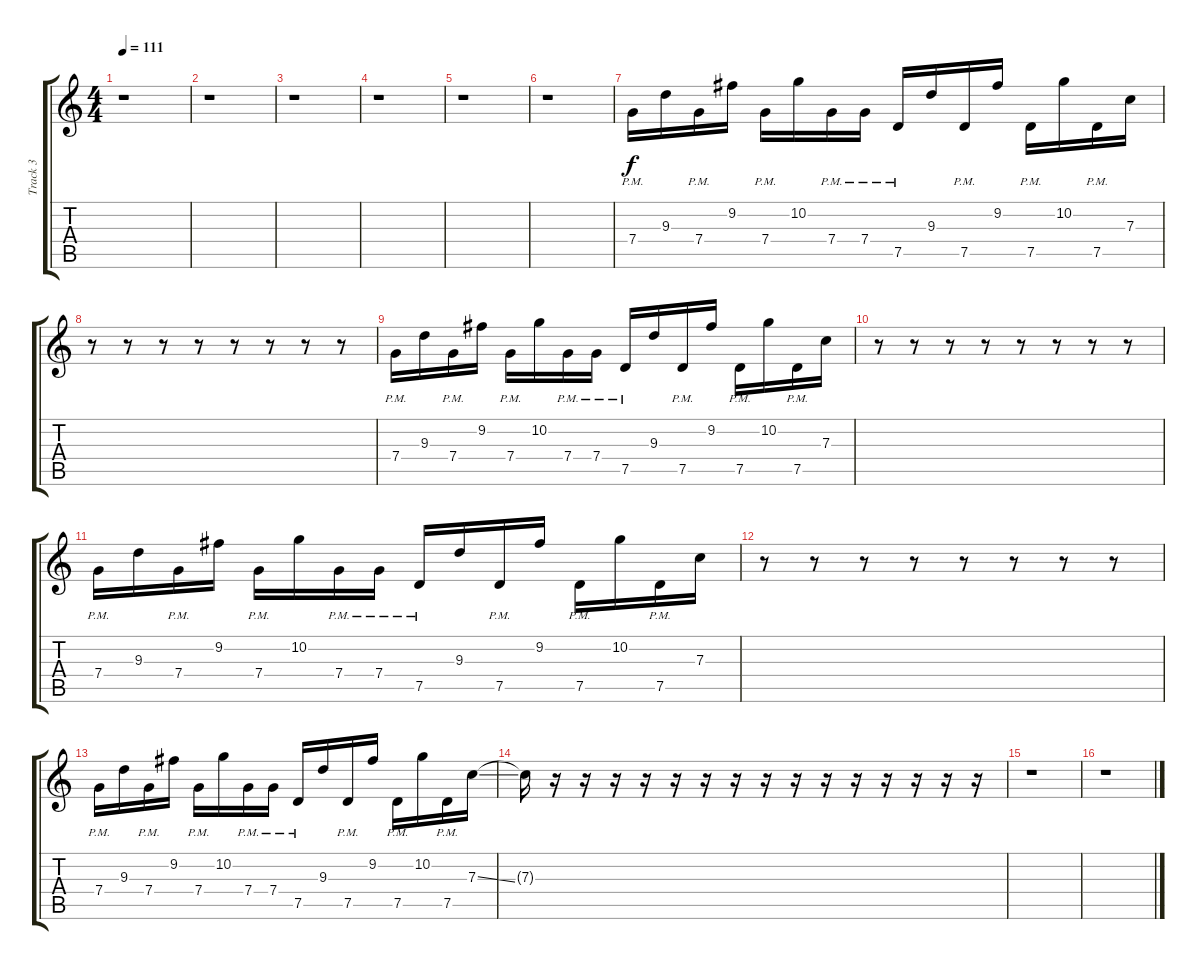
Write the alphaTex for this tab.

\track ("Track 3" "Track 3") {instrument distortionguitar}
\staff {score tabs}
\tuning (D4 A3 F3 C3 G2 C2) {hide}
\ts (4 4)
\tempo 111
\clef g2
\ks c
r.1{dy f} |
r.1 |
r.1 |
r.1 |
r.1 |
r.1 |
7.4{pm}.16 9.3.16 7.4{pm}.16 9.2.16 7.4{pm}.16 10.2.16 7.4{pm}.16 7.4{pm}.16 7.5{pm}.16 9.3.16 7.5{pm}.16 9.2.16 7.5{pm}.16 10.2.16 7.5{pm}.16 7.3.16 |
r.8 r.8 r.8 r.8 r.8 r.8 r.8 r.8 |
7.4{pm}.16 9.3.16 7.4{pm}.16 9.2.16 7.4{pm}.16 10.2.16 7.4{pm}.16 7.4{pm}.16 7.5{pm}.16 9.3.16 7.5{pm}.16 9.2.16 7.5{pm}.16 10.2.16 7.5{pm}.16 7.3.16 |
r.8 r.8 r.8 r.8 r.8 r.8 r.8 r.8 |
7.4{pm}.16 9.3.16 7.4{pm}.16 9.2.16 7.4{pm}.16 10.2.16 7.4{pm}.16 7.4{pm}.16 7.5{pm}.16 9.3.16 7.5{pm}.16 9.2.16 7.5{pm}.16 10.2.16 7.5{pm}.16 7.3.16 |
r.8 r.8 r.8 r.8 r.8 r.8 r.8 r.8 |
7.4{pm}.16 9.3.16 7.4{pm}.16 9.2.16 7.4{pm}.16 10.2.16 7.4{pm}.16 7.4{pm}.16 7.5{pm}.16 9.3.16 7.5{pm}.16 9.2.16 7.5{pm}.16 10.2.16 7.5{pm}.16 7.3{ss}.16 |
7.3{t}.16 r.16 r.16 r.16 r.16 r.16 r.16 r.16 r.16 r.16 r.16 r.16 r.16 r.16 r.16 r.16 |
r.1 |
r.1
